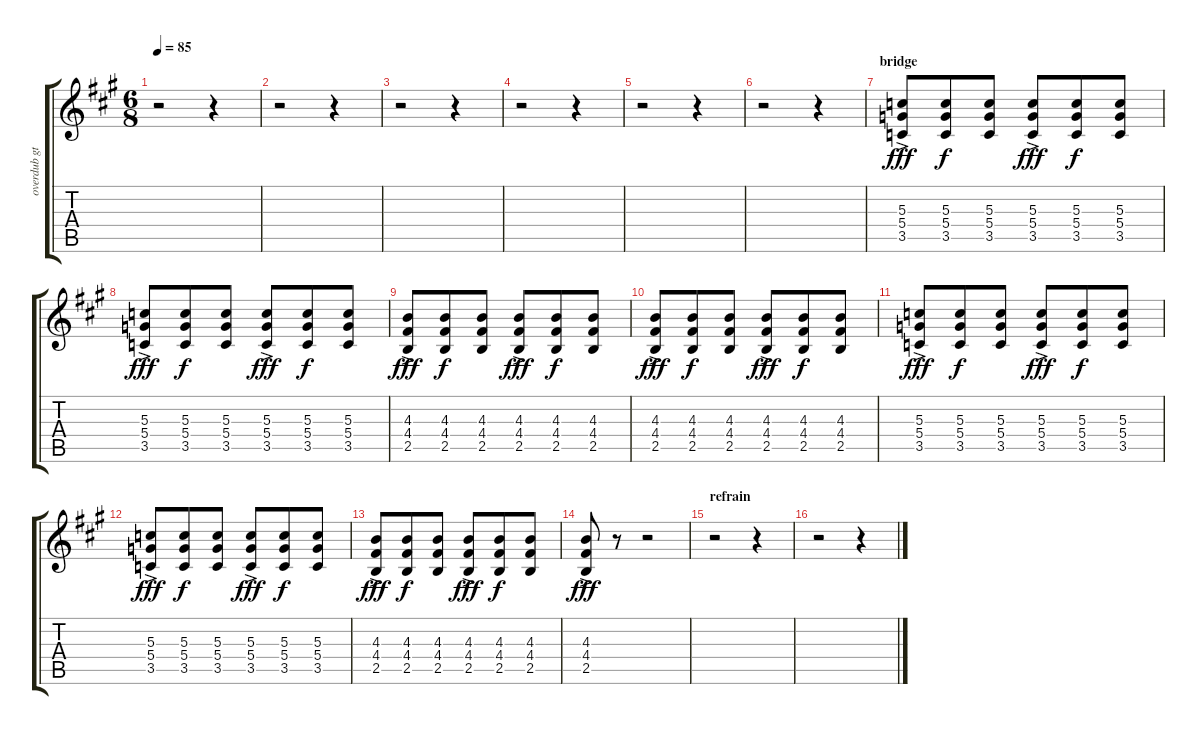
\track ("overdub gtr I" "overdub gt") {instrument electricguitarmuted}
\staff {score tabs}
\tuning (E4 B3 G3 D3 A2 E2) {hide}
\ts (6 8)
\tempo 85
\clef g2
\ks f#minor
r.2{dy f} r.4 |
r.2 r.4 |
r.2 r.4 |
r.2 r.4 |
r.2 r.4 |
r.2 r.4 |
\section ("" "bridge")
(5.3{ac} 5.4{ac} 3.5{ac}).8{dy fff} (5.3 5.4 3.5).8{dy f} (5.3 5.4 3.5).8 (5.3{ac} 5.4{ac} 3.5{ac}).8{dy fff} (5.3 5.4 3.5).8{dy f} (5.3 5.4 3.5).8 |
(5.3{ac} 5.4{ac} 3.5{ac}).8{dy fff} (5.3 5.4 3.5).8{dy f} (5.3 5.4 3.5).8 (5.3{ac} 5.4{ac} 3.5{ac}).8{dy fff} (5.3 5.4 3.5).8{dy f} (5.3 5.4 3.5).8 |
(4.3{ac} 4.4{ac} 2.5{ac}).8{dy fff} (4.3 4.4 2.5).8{dy f} (4.3 4.4 2.5).8 (4.3{ac} 4.4{ac} 2.5{ac}).8{dy fff} (4.3 4.4 2.5).8{dy f} (4.3 4.4 2.5).8 |
(4.3{ac} 4.4{ac} 2.5{ac}).8{dy fff} (4.3 4.4 2.5).8{dy f} (4.3 4.4 2.5).8 (4.3{ac} 4.4{ac} 2.5{ac}).8{dy fff} (4.3 4.4 2.5).8{dy f} (4.3 4.4 2.5).8 |
(5.3{ac} 5.4{ac} 3.5{ac}).8{dy fff} (5.3 5.4 3.5).8{dy f} (5.3 5.4 3.5).8 (5.3{ac} 5.4{ac} 3.5{ac}).8{dy fff} (5.3 5.4 3.5).8{dy f} (5.3 5.4 3.5).8 |
(5.3{ac} 5.4{ac} 3.5{ac}).8{dy fff} (5.3 5.4 3.5).8{dy f} (5.3 5.4 3.5).8 (5.3{ac} 5.4{ac} 3.5{ac}).8{dy fff} (5.3 5.4 3.5).8{dy f} (5.3 5.4 3.5).8 |
(4.3{ac} 4.4{ac} 2.5{ac}).8{dy fff} (4.3 4.4 2.5).8{dy f} (4.3 4.4 2.5).8 (4.3{ac} 4.4{ac} 2.5{ac}).8{dy fff} (4.3 4.4 2.5).8{dy f} (4.3 4.4 2.5).8 |
(4.3{ac} 4.4{ac} 2.5{ac}).8{dy fff} r.8 r.2 |
\section ("" "refrain")
r.2 r.4 |
r.2 r.4
